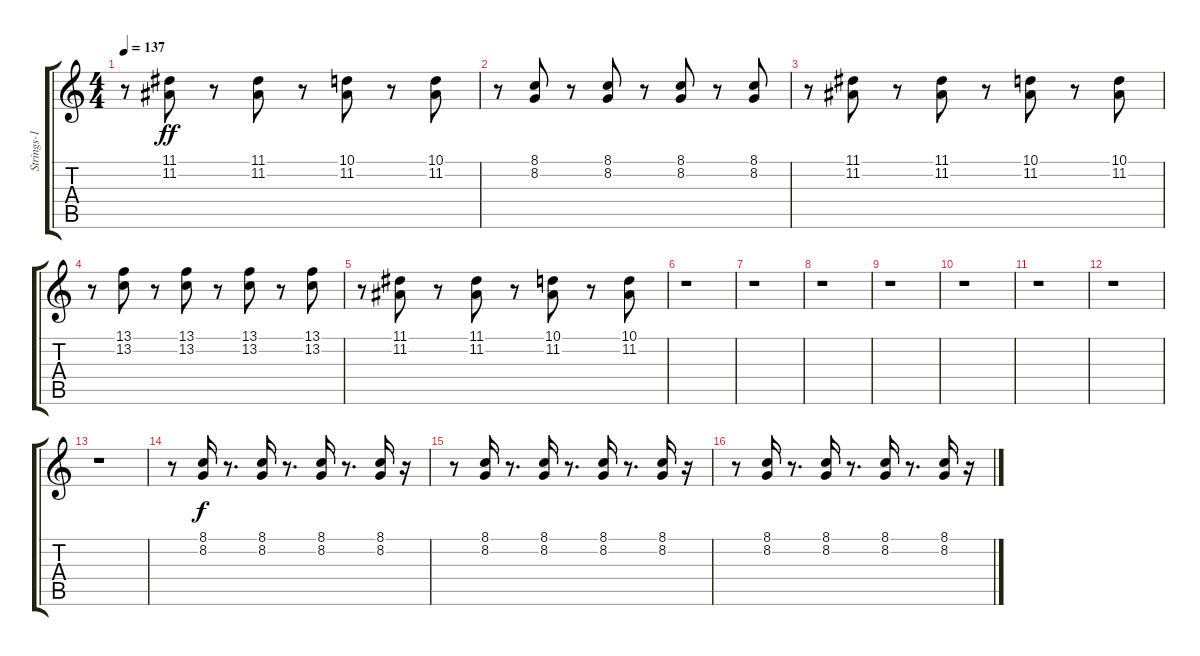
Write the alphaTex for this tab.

\track ("Strings-1" "Strings-1") {instrument stringensemble1}
\staff {score tabs}
\tuning (E4 B3 G3 D3 A2 E2) {hide}
\ts (4 4)
\tempo 137
\clef g2
\ks c
r.8{dy ff} (11.1 11.2).8 r.8 (11.1 11.2).8 r.8 (10.1 11.2).8 r.8 (10.1 11.2).8 |
r.8 (8.1 8.2).8 r.8 (8.1 8.2).8 r.8 (8.1 8.2).8 r.8 (8.1 8.2).8 |
r.8 (11.1 11.2).8 r.8 (11.1 11.2).8 r.8 (10.1 11.2).8 r.8 (10.1 11.2).8 |
r.8 (13.1 13.2).8 r.8 (13.1 13.2).8 r.8 (13.1 13.2).8 r.8 (13.1 13.2).8 |
r.8 (11.1 11.2).8 r.8 (11.1 11.2).8 r.8 (10.1 11.2).8 r.8 (10.1 11.2).8 |
r.1 |
r.1 |
r.1 |
r.1 |
r.1 |
r.1 |
r.1 |
r.1 |
r.8 (8.1 8.2).16{dy f} r.8{d} (8.1 8.2).16 r.8{d} (8.1 8.2).16 r.8{d} (8.1 8.2).16 r.16 |
r.8 (8.1 8.2).16 r.8{d} (8.1 8.2).16 r.8{d} (8.1 8.2).16 r.8{d} (8.1 8.2).16 r.16 |
r.8 (8.1 8.2).16 r.8{d} (8.1 8.2).16 r.8{d} (8.1 8.2).16 r.8{d} (8.1 8.2).16 r.16
